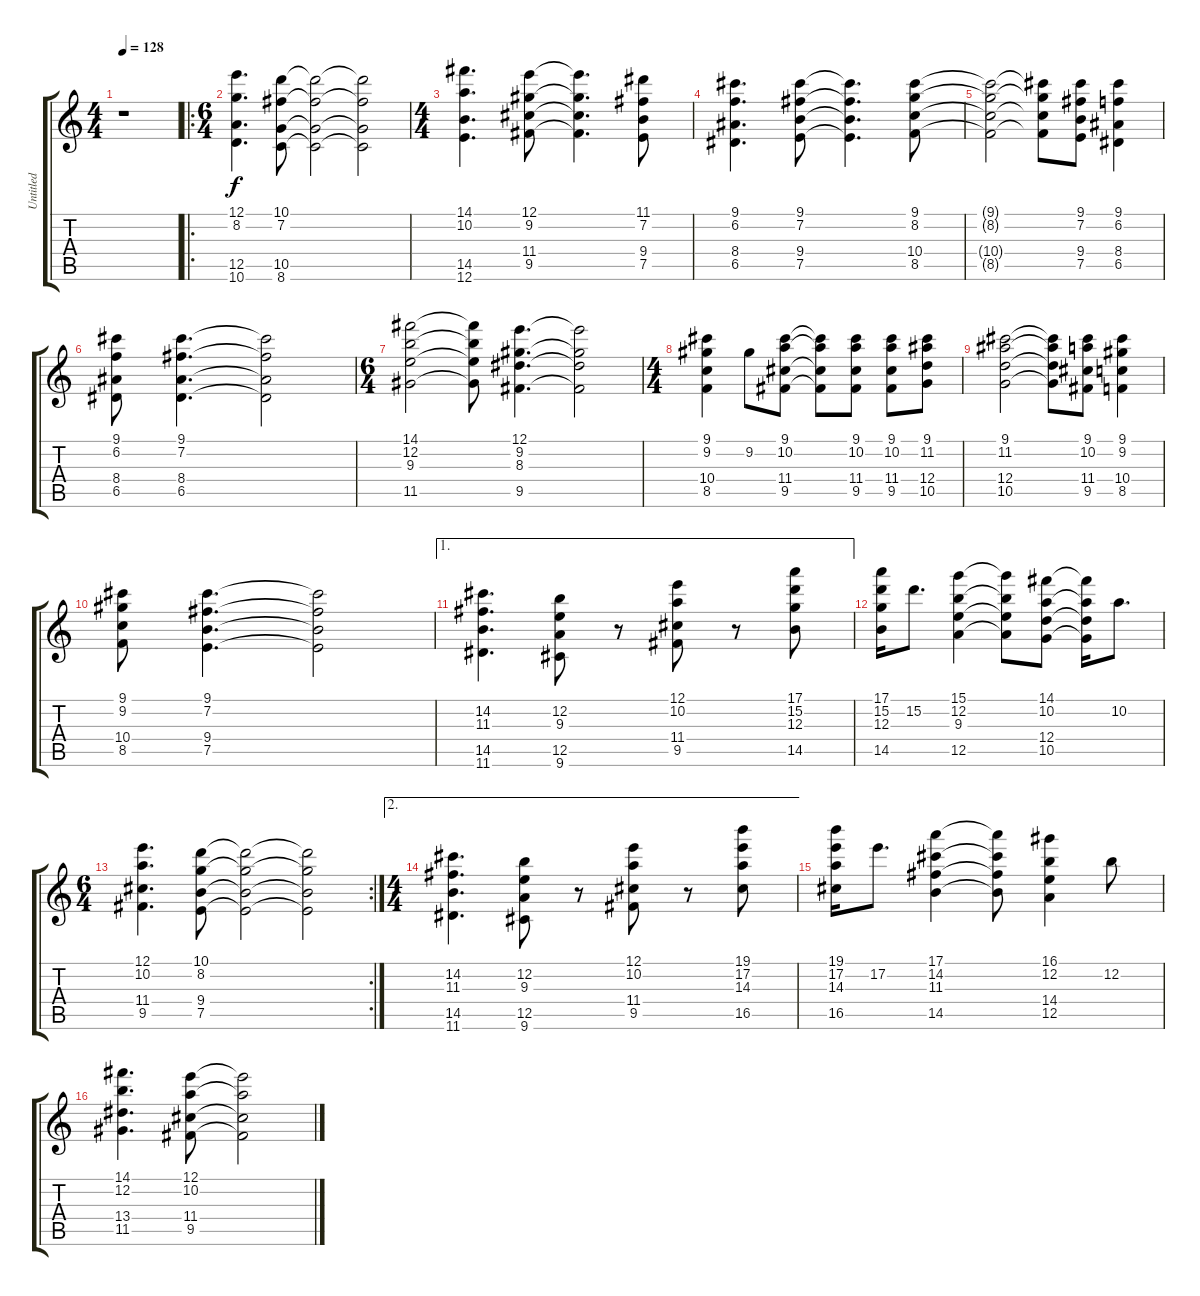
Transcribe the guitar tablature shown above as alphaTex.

\track ("Untitled" "Untitled") {instrument electricguitarjazz}
\staff {score tabs}
\tuning (E4 B3 G3 D3 A2 E2) {hide}
\ts (4 4)
\tempo 128
\clef g2
\ks c
r.1{dy f instrument electricguitarjazz} |
\ro
\ts (6 4)
(12.1 8.2 12.5 10.6).4{d} (10.1 7.2 10.5 8.6).8 (10.1{t} 7.2{t} 10.5{t} 8.6{t}).2 (10.1{t} 7.2{t} 10.5{t} 8.6{t}).2 |
\ts (4 4)
(14.1 10.2 14.5 12.6).4{d} (12.1 9.2 11.4 9.5).8 (12.1{t} 9.2{t} 11.4{t} 9.5{t}).4{d} (11.1 7.2 9.4 7.5).8 |
(9.1 6.2 8.4 6.5).4{d} (9.1 7.2 9.4 7.5).8 (9.1{t} 7.2{t} 9.4{t} 7.5{t}).4{d} (9.1 8.2 10.4 8.5).8 |
(9.1{t} 8.2{t} 10.4{t} 8.5{t}).2 (9.1{t} 8.2{t} 10.4{t} 8.5{t}).8 (9.1 7.2 9.4 7.5).8 (9.1 6.2 8.4 6.5).4 |
(9.1 6.2 8.4 6.5).8 (9.1 7.2 8.4 6.5).4{d} (9.1{t} 7.2{t} 8.4{t} 6.5{t}).2 |
\ts (6 4)
(14.1 12.2 9.3 11.5).2 (14.1{t} 12.2{t} 9.3{t} 11.5{t}).8 (12.1 9.2 8.3 9.5).4{d} (12.1{t} 9.2{t} 8.3{t} 9.5{t}).2 |
\ts (4 4)
(9.1 9.2 10.4 8.5).4 9.2.8 (9.1 10.2 11.4 9.5).8 (9.1{t} 10.2{t} 11.4{t} 9.5{t}).8 (9.1 10.2 11.4 9.5).8 (9.1 10.2 11.4 9.5).8 (9.1 11.2 12.4 10.5).8 |
(9.1 11.2 12.4 10.5).2 (9.1{t} 11.2{t} 12.4{t} 10.5{t}).8 (9.1 10.2 11.4 9.5).8 (9.1 9.2 10.4 8.5).4 |
(9.1 9.2 10.4 8.5).8 (9.1 7.2 9.4 7.5).4{d} (9.1{t} 7.2{t} 9.4{t} 7.5{t}).2 |
\ae 1
(14.2 11.3 14.5 11.6).4{d} (12.2 9.3 12.5 9.6).8 r.8 (12.1 10.2 11.4 9.5).8 r.8 (17.1 15.2 12.3 14.5).8 |
(17.1 15.2 12.3 14.5).16 15.2.8{d} (15.1 12.2 9.3 12.5).4 (15.1{t} 12.2{t} 9.3{t} 12.5{t}).8 (14.1 10.2 12.4 10.5).8 (14.1{t} 10.2{t} 12.4{t} 10.5{t}).16 10.2.8{d} |
\rc 2
\ts (6 4)
(12.1 10.2 11.4 9.5).4{d} (10.1 8.2 9.4 7.5).8 (10.1{t} 8.2{t} 9.4{t} 7.5{t}).2 (10.1{t} 8.2{t} 9.4{t} 7.5{t}).2 |
\ae 2
\ts (4 4)
(14.2 11.3 14.5 11.6).4{d} (12.2 9.3 12.5 9.6).8 r.8 (12.1 10.2 11.4 9.5).8 r.8 (19.1 17.2 14.3 16.5).8 |
(19.1 17.2 14.3 16.5).16 17.2.8{d} (17.1 14.2 11.3 14.5).4 (17.1{t} 14.2{t} 11.3{t} 14.5{t}).8 (16.1 12.2 14.4 12.5).4 12.2.8 |
(14.1 12.2 13.4 11.5).4{d} (12.1 10.2 11.4 9.5).8 (12.1{t} 10.2{t} 11.4{t} 9.5{t}).2
